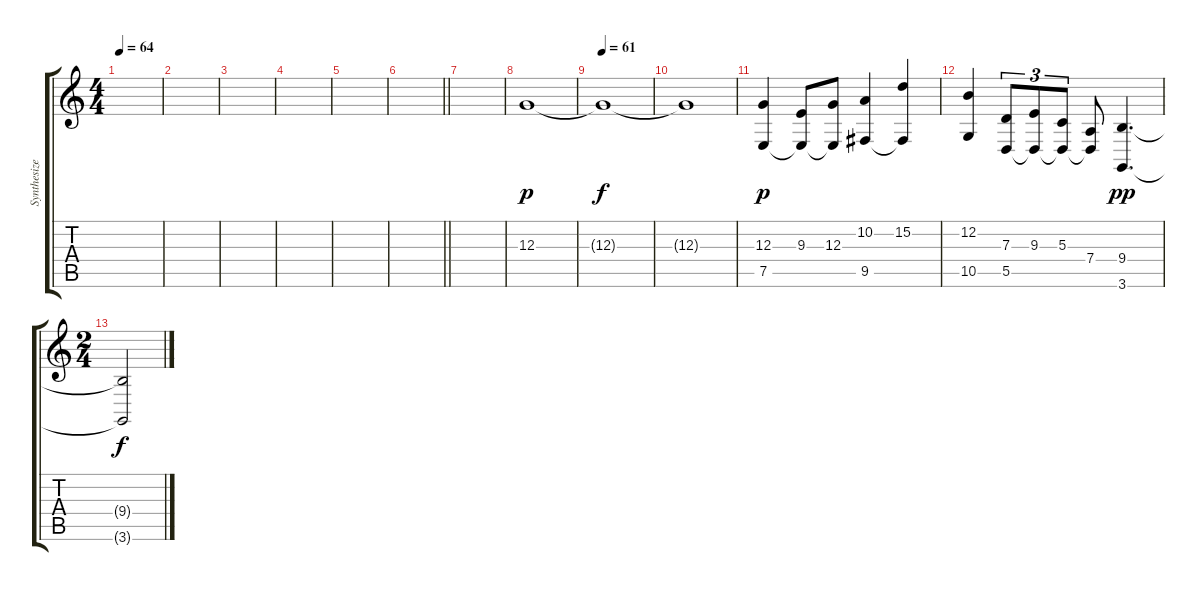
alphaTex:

\track ("Synthesizer" "Synthesize") {instrument synthbrass1}
\staff {score tabs}
\tuning (E4 B3 G3 D3 A2 E2) {hide}
\ts (4 4)
\tempo 64
\clef g2
\ks c
|
|
|
|
|
\barLineRight lightlight
|
|
12.3.1{dy p} |
\tempo 61
12.3{t}.1{dy f} |
12.3{t}.1 |
(12.3 7.5).4{dy p} (9.3 7.5{t}).8 (12.3 7.5{t}).8 (10.2 9.5).4 (15.2 9.5{t}).4 |
(12.2 10.5).4 (7.3 5.5).8{tu (3 2)} (9.3 5.5{t}).8{tu (3 2)} (5.3 5.5{t}).8{tu (3 2)} (7.4 5.5{t}).8 (9.4 3.6).4{d dy pp} |
\ts (2 4)
(9.4{t} 3.6{t}).2{dy f}
